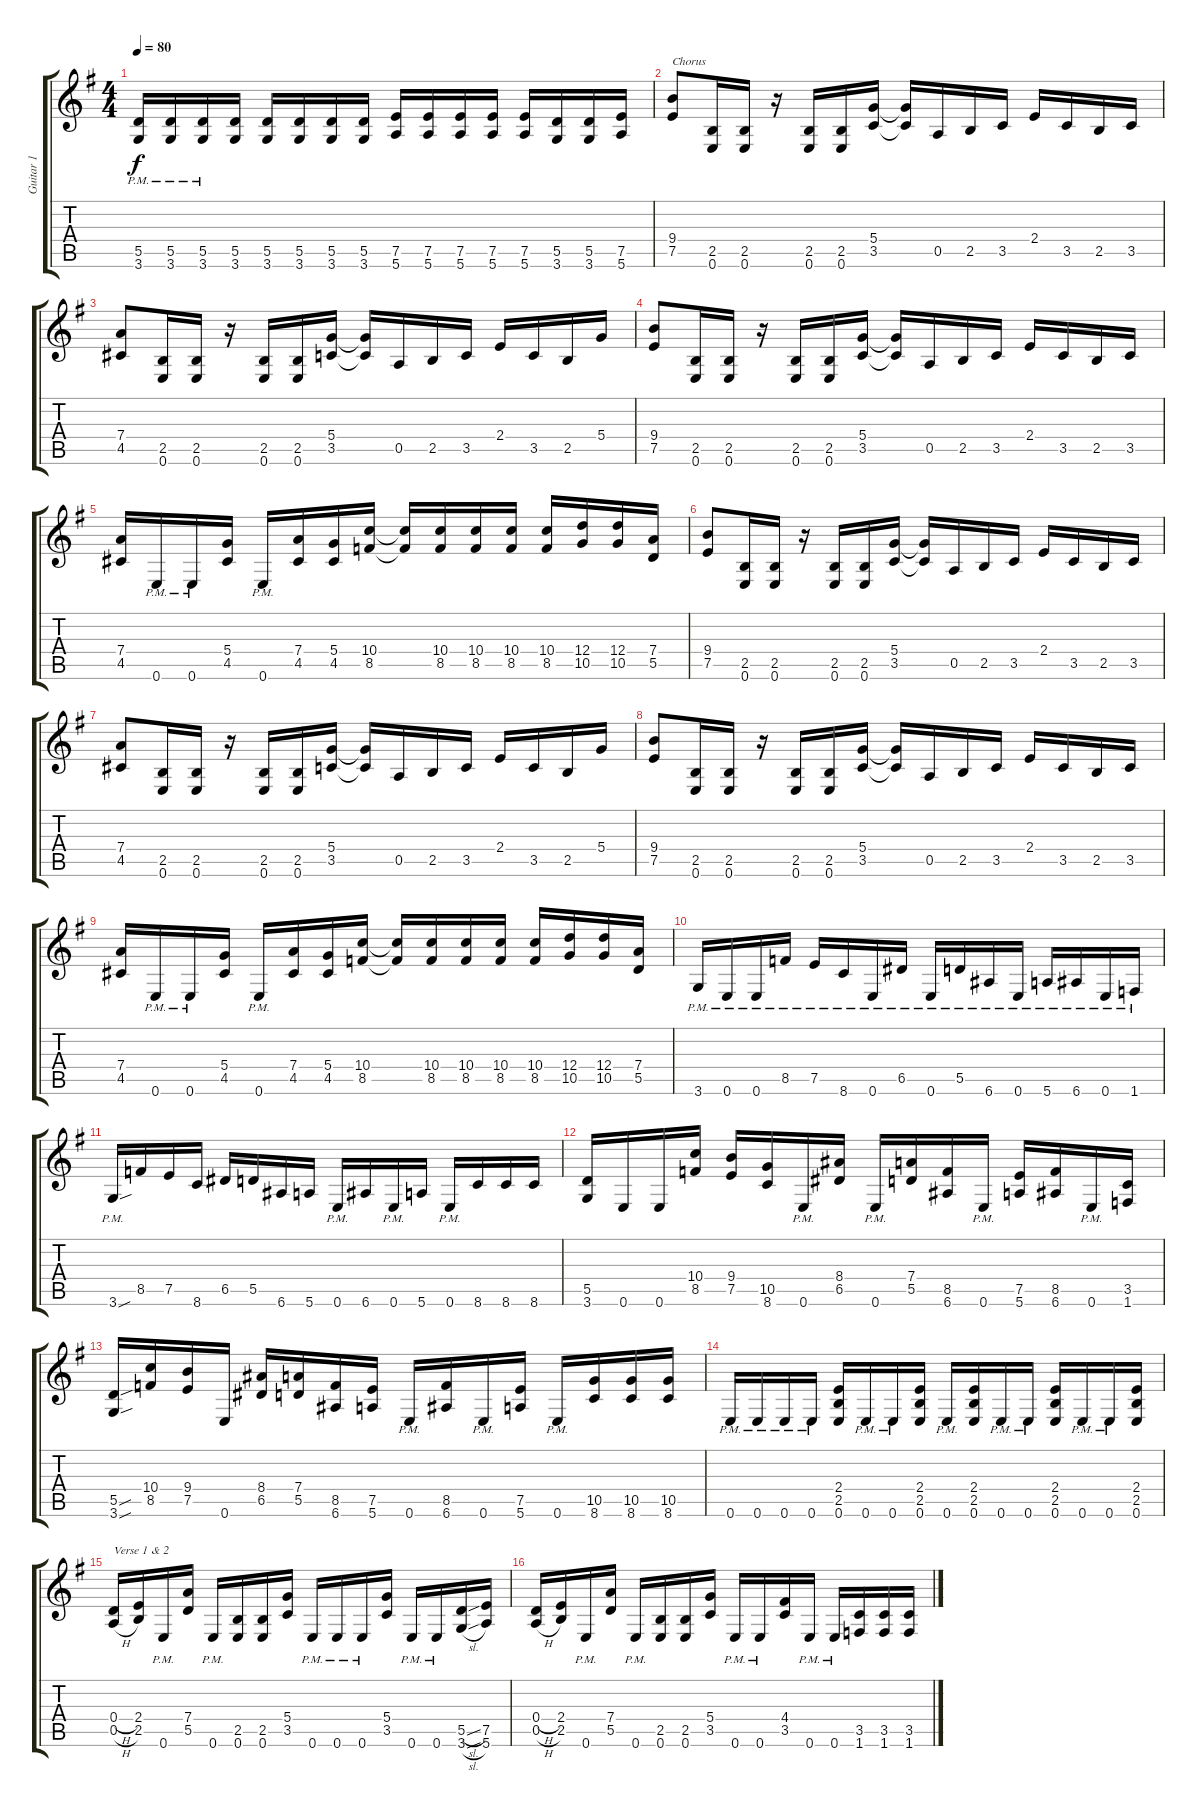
\track ("Guitar 1" "Guitar 1") {instrument distortionguitar}
\staff {score tabs}
\tuning (E4 B3 G3 D3 A2 E2) {hide}
\ts (4 4)
\tempo 80
\clef g2
\ks g
(5.5{pm} 3.6{pm}).16{dy f} (5.5{pm} 3.6{pm}).16 (5.5{pm} 3.6{pm}).16 (5.5 3.6).16 (5.5 3.6).16 (5.5 3.6).16 (5.5 3.6).16 (5.5 3.6).16 (7.5 5.6).16 (7.5 5.6).16 (7.5 5.6).16 (7.5 5.6).16 (7.5 5.6).16 (5.5 3.6).16 (5.5 3.6).16 (7.5 5.6).16 |
(9.4 7.5).8{txt "Chorus"} (2.5 0.6).16 (2.5 0.6).16 r.16 (2.5 0.6).16 (2.5 0.6).16 (5.4 3.5).16 (5.4{t} 3.5{t}).16 0.5.16 2.5.16 3.5.16 2.4.16 3.5.16 2.5.16 3.5.16 |
(7.4 4.5).8 (2.5 0.6).16 (2.5 0.6).16 r.16 (2.5 0.6).16 (2.5 0.6).16 (5.4 3.5).16 (5.4{t} 3.5{t}).16 0.5.16 2.5.16 3.5.16 2.4.16 3.5.16 2.5.16 5.4.16 |
(9.4 7.5).8 (2.5 0.6).16 (2.5 0.6).16 r.16 (2.5 0.6).16 (2.5 0.6).16 (5.4 3.5).16 (5.4{t} 3.5{t}).16 0.5.16 2.5.16 3.5.16 2.4.16 3.5.16 2.5.16 3.5.16 |
(7.4 4.5).16 0.6{pm}.16 0.6{pm}.16 (5.4 4.5).16 0.6{pm}.16 (7.4 4.5).16 (5.4 4.5).16 (10.4 8.5).16 (10.4{t} 8.5{t}).16 (10.4 8.5).16 (10.4 8.5).16 (10.4 8.5).16 (10.4 8.5).16 (12.4 10.5).16 (12.4 10.5).16 (7.4 5.5).16 |
(9.4 7.5).8 (2.5 0.6).16 (2.5 0.6).16 r.16 (2.5 0.6).16 (2.5 0.6).16 (5.4 3.5).16 (5.4{t} 3.5{t}).16 0.5.16 2.5.16 3.5.16 2.4.16 3.5.16 2.5.16 3.5.16 |
(7.4 4.5).8 (2.5 0.6).16 (2.5 0.6).16 r.16 (2.5 0.6).16 (2.5 0.6).16 (5.4 3.5).16 (5.4{t} 3.5{t}).16 0.5.16 2.5.16 3.5.16 2.4.16 3.5.16 2.5.16 5.4.16 |
(9.4 7.5).8 (2.5 0.6).16 (2.5 0.6).16 r.16 (2.5 0.6).16 (2.5 0.6).16 (5.4 3.5).16 (5.4{t} 3.5{t}).16 0.5.16 2.5.16 3.5.16 2.4.16 3.5.16 2.5.16 3.5.16 |
(7.4 4.5).16 0.6{pm}.16 0.6{pm}.16 (5.4 4.5).16 0.6{pm}.16 (7.4 4.5).16 (5.4 4.5).16 (10.4 8.5).16 (10.4{t} 8.5{t}).16 (10.4 8.5).16 (10.4 8.5).16 (10.4 8.5).16 (10.4 8.5).16 (12.4 10.5).16 (12.4 10.5).16 (7.4 5.5).16 |
3.6{pm}.16 0.6{pm}.16 0.6{pm}.16 8.5{pm}.16 7.5{pm}.16 8.6{pm}.16 0.6{pm}.16 6.5{pm}.16 0.6{pm}.16 5.5{pm}.16 6.6{pm}.16 0.6{pm}.16 5.6{pm}.16 6.6{pm}.16 0.6{pm}.16 1.6{pm}.16 |
3.6{sou pm}.16 8.5.16 7.5.16 8.6.16 6.5.16 5.5.16 6.6.16 5.6.16 0.6{pm}.16 6.6.16 0.6{pm}.16 5.6.16 0.6{pm}.16 8.6.16 8.6.16 8.6.16 |
(5.5 3.6).16 0.6.16 0.6.16 (10.4 8.5).16 (9.4 7.5).16 (10.5 8.6).16 0.6{pm}.16 (8.4 6.5).16 0.6{pm}.16 (7.4 5.5).16 (8.5 6.6).16 0.6{pm}.16 (7.5 5.6).16 (8.5 6.6).16 0.6{pm}.16 (3.5 1.6).16 |
(5.5{sou} 3.6{sou}).16 (10.4 8.5).16 (9.4 7.5).16 0.6.16 (8.4 6.5).16 (7.4 5.5).16 (8.5 6.6).16 (7.5 5.6).16 0.6{pm}.16 (8.5 6.6).16 0.6{pm}.16 (7.5 5.6).16 0.6{pm}.16 (10.5 8.6).16 (10.5 8.6).16 (10.5 8.6).16 |
0.6{pm}.16 0.6{pm}.16 0.6{pm}.16 0.6{pm}.16 (2.4 2.5 0.6).16 0.6{pm}.16 0.6{pm}.16 (2.4 2.5 0.6).16 0.6{pm}.16 (2.4 2.5 0.6).16 0.6{pm}.16 0.6{pm}.16 (2.4 2.5 0.6).16 0.6{pm}.16 0.6{pm}.16 (2.4 2.5 0.6).16 |
(0.4{h} 0.5{h}).16{txt "Verse 1 & 2"} (2.4 2.5).16 0.6{pm}.16 (7.4 5.5).16 0.6{pm}.16 (2.5 0.6).16 (2.5 0.6).16 (5.4 3.5).16 0.6{pm}.16 0.6{pm}.16 0.6{pm}.16 (5.4 3.5).16 0.6{pm}.16 0.6{pm}.16 (5.5{sl} 3.6{sl}).16 (7.5 5.6).16 |
(0.4{h} 0.5{h}).16 (2.4 2.5).16 0.6{pm}.16 (7.4 5.5).16 0.6{pm}.16 (2.5 0.6).16 (2.5 0.6).16 (5.4 3.5).16 0.6{pm}.16 0.6{pm}.16 (4.4 3.5).16 0.6{pm}.16 0.6{pm}.16 (3.5 1.6).16 (3.5 1.6).16 (3.5 1.6).16
